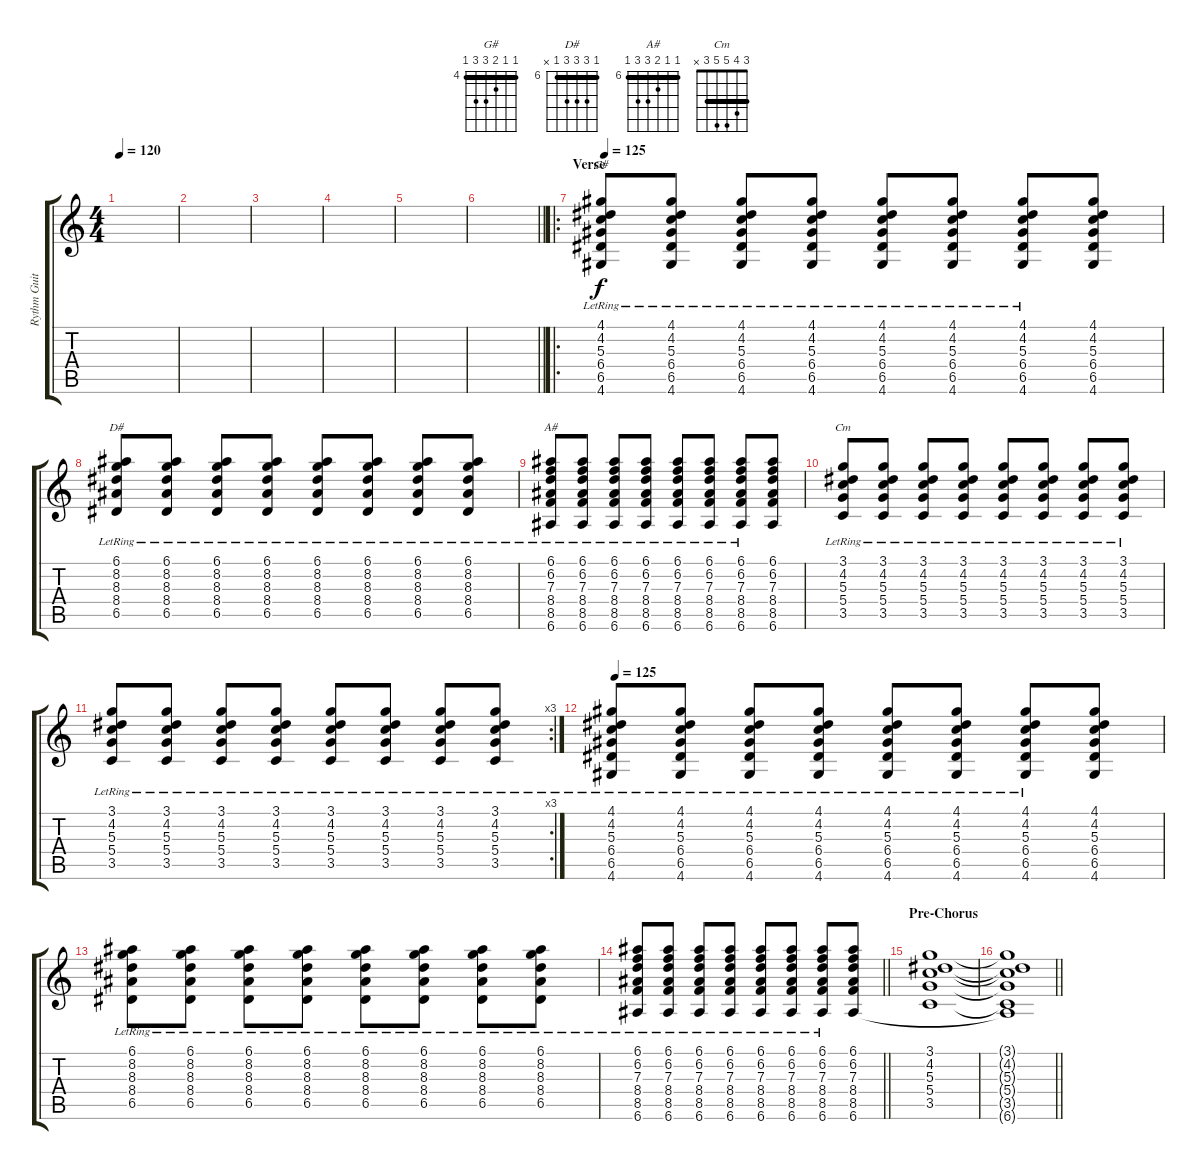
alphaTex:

\track ("Rythm Guitar" "Rythm Guit") {instrument overdrivenguitar}
\staff {score tabs}
\tuning (E4 B3 G3 D3 A2 E2) {hide}
\chord ("G#" 4 4 5 6 6 4) {firstfret 4 barre 4}
\chord ("D#" 6 8 8 8 6 x) {firstfret 6 barre 6}
\chord ("A#" 6 6 7 8 8 6) {firstfret 6 barre 6}
\chord ("Cm" 3 4 5 5 3 x) {barre 3}
\ts (4 4)
\tempo 120
\clef g2
\ks c
|
|
|
|
|
\barLineRight lightlight
|
\ro
\section ("" "Verse")
\tempo 125
(4.1{lr} 4.2{lr} 5.3{lr} 6.4{lr} 6.5{lr} 4.6{lr}).8{ch "G#"} (4.1{lr} 4.2{lr} 5.3{lr} 6.4{lr} 6.5{lr} 4.6{lr}).8 (4.1{lr} 4.2{lr} 5.3{lr} 6.4{lr} 6.5{lr} 4.6{lr}).8 (4.1{lr} 4.2{lr} 5.3{lr} 6.4{lr} 6.5{lr} 4.6{lr}).8 (4.1{lr} 4.2{lr} 5.3{lr} 6.4{lr} 6.5{lr} 4.6{lr}).8 (4.1{lr} 4.2{lr} 5.3{lr} 6.4{lr} 6.5{lr} 4.6{lr}).8 (4.1{lr} 4.2{lr} 5.3{lr} 6.4{lr} 6.5{lr} 4.6{lr}).8 (4.1 4.2 5.3 6.4 6.5 4.6).8 |
(6.1{lr} 8.2{lr} 8.3{lr} 8.4{lr} 6.5{lr}).8{ch "D#" beam Up} (6.1{lr} 8.2{lr} 8.3{lr} 8.4{lr} 6.5{lr}).8{beam Up} (6.1{lr} 8.2{lr} 8.3{lr} 8.4{lr} 6.5{lr}).8{beam Up} (6.1{lr} 8.2{lr} 8.3{lr} 8.4{lr} 6.5{lr}).8{beam Up} (6.1{lr} 8.2{lr} 8.3{lr} 8.4{lr} 6.5{lr}).8{beam Up} (6.1{lr} 8.2{lr} 8.3{lr} 8.4{lr} 6.5{lr}).8{beam Up} (6.1{lr} 8.2{lr} 8.3{lr} 8.4{lr} 6.5{lr}).8{beam Up} (6.1{lr} 8.2{lr} 8.3{lr} 8.4{lr} 6.5{lr}).8{beam Up} |
(6.1{lr} 6.2{lr} 7.3{lr} 8.4{lr} 8.5{lr} 6.6{lr}).8{ch "A#"} (6.1{lr} 6.2{lr} 7.3{lr} 8.4{lr} 8.5{lr} 6.6{lr}).8 (6.1{lr} 6.2{lr} 7.3{lr} 8.4{lr} 8.5{lr} 6.6{lr}).8 (6.1{lr} 6.2{lr} 7.3{lr} 8.4{lr} 8.5{lr} 6.6{lr}).8 (6.1{lr} 6.2{lr} 7.3{lr} 8.4{lr} 8.5{lr} 6.6{lr}).8 (6.1{lr} 6.2{lr} 7.3{lr} 8.4{lr} 8.5{lr} 6.6{lr}).8 (6.1{lr} 6.2{lr} 7.3{lr} 8.4{lr} 8.5{lr} 6.6{lr}).8 (6.1 6.2 7.3 8.4 8.5 6.6).8 |
(3.1{lr} 4.2{lr} 5.3{lr} 5.4{lr} 3.5{lr}).8{ch "Cm" beam Up} (3.1{lr} 4.2{lr} 5.3{lr} 5.4{lr} 3.5{lr}).8{beam Up} (3.1{lr} 4.2{lr} 5.3{lr} 5.4{lr} 3.5{lr}).8{beam Up} (3.1{lr} 4.2{lr} 5.3{lr} 5.4{lr} 3.5{lr}).8{beam Up} (3.1{lr} 4.2{lr} 5.3{lr} 5.4{lr} 3.5{lr}).8{beam Up} (3.1{lr} 4.2{lr} 5.3{lr} 5.4{lr} 3.5{lr}).8{beam Up} (3.1{lr} 4.2{lr} 5.3{lr} 5.4{lr} 3.5{lr}).8{beam Up} (3.1{lr} 4.2{lr} 5.3{lr} 5.4{lr} 3.5{lr}).8{beam Up} |
\rc 3
(3.1{lr} 4.2{lr} 5.3{lr} 5.4{lr} 3.5{lr}).8{beam Up} (3.1{lr} 4.2{lr} 5.3{lr} 5.4{lr} 3.5{lr}).8{beam Up} (3.1{lr} 4.2{lr} 5.3{lr} 5.4{lr} 3.5{lr}).8{beam Up} (3.1{lr} 4.2{lr} 5.3{lr} 5.4{lr} 3.5{lr}).8{beam Up} (3.1{lr} 4.2{lr} 5.3{lr} 5.4{lr} 3.5{lr}).8{beam Up} (3.1{lr} 4.2{lr} 5.3{lr} 5.4{lr} 3.5{lr}).8{beam Up} (3.1{lr} 4.2{lr} 5.3{lr} 5.4{lr} 3.5{lr}).8{beam Up} (3.1{lr} 4.2{lr} 5.3{lr} 5.4{lr} 3.5{lr}).8{beam Up} |
\tempo 125
(4.1{lr} 4.2{lr} 5.3{lr} 6.4{lr} 6.5{lr} 4.6{lr}).8 (4.1{lr} 4.2{lr} 5.3{lr} 6.4{lr} 6.5{lr} 4.6{lr}).8 (4.1{lr} 4.2{lr} 5.3{lr} 6.4{lr} 6.5{lr} 4.6{lr}).8 (4.1{lr} 4.2{lr} 5.3{lr} 6.4{lr} 6.5{lr} 4.6{lr}).8 (4.1{lr} 4.2{lr} 5.3{lr} 6.4{lr} 6.5{lr} 4.6{lr}).8 (4.1{lr} 4.2{lr} 5.3{lr} 6.4{lr} 6.5{lr} 4.6{lr}).8 (4.1{lr} 4.2{lr} 5.3{lr} 6.4{lr} 6.5{lr} 4.6{lr}).8 (4.1 4.2 5.3 6.4 6.5 4.6).8 |
(6.1{lr} 8.2{lr} 8.3{lr} 8.4{lr} 6.5{lr}).8 (6.1{lr} 8.2{lr} 8.3{lr} 8.4{lr} 6.5{lr}).8 (6.1{lr} 8.2{lr} 8.3{lr} 8.4{lr} 6.5{lr}).8 (6.1{lr} 8.2{lr} 8.3{lr} 8.4{lr} 6.5{lr}).8 (6.1{lr} 8.2{lr} 8.3{lr} 8.4{lr} 6.5{lr}).8 (6.1{lr} 8.2{lr} 8.3{lr} 8.4{lr} 6.5{lr}).8 (6.1{lr} 8.2{lr} 8.3{lr} 8.4{lr} 6.5{lr}).8 (6.1{lr} 8.2{lr} 8.3{lr} 8.4{lr} 6.5{lr}).8 |
\barLineRight lightlight
(6.1{lr} 6.2{lr} 7.3{lr} 8.4{lr} 8.5{lr} 6.6{lr}).8 (6.1{lr} 6.2{lr} 7.3{lr} 8.4{lr} 8.5{lr} 6.6{lr}).8 (6.1{lr} 6.2{lr} 7.3{lr} 8.4{lr} 8.5{lr} 6.6{lr}).8 (6.1{lr} 6.2{lr} 7.3{lr} 8.4{lr} 8.5{lr} 6.6{lr}).8 (6.1{lr} 6.2{lr} 7.3{lr} 8.4{lr} 8.5{lr} 6.6{lr}).8 (6.1{lr} 6.2{lr} 7.3{lr} 8.4{lr} 8.5{lr} 6.6{lr}).8 (6.1{lr} 6.2{lr} 7.3{lr} 8.4{lr} 8.5{lr} 6.6{lr}).8 (6.1 6.2 7.3 8.4 8.5 6.6).8 |
\section ("" "Pre-Chorus")
(3.1 4.2 5.3 5.4 3.5).1 |
\barLineRight lightlight
(3.1{t} 4.2{t} 5.3{t} 5.4{t} 3.5{t} 6.6{t}).1
